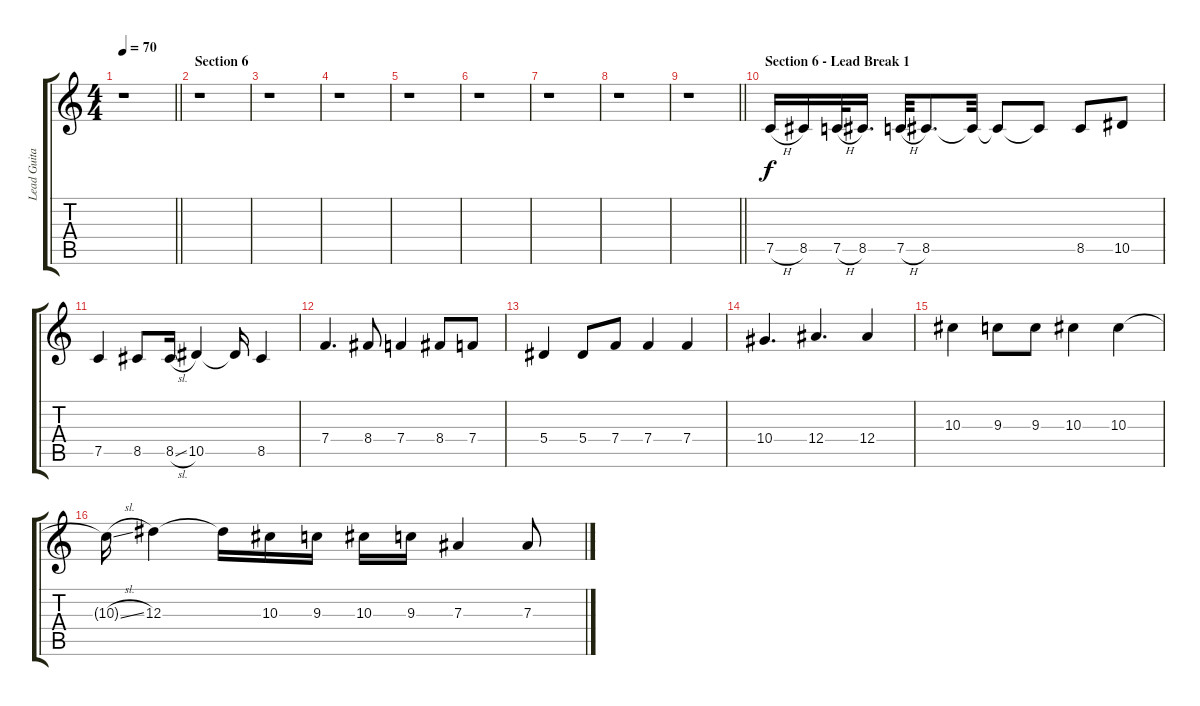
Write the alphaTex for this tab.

\track ("Lead Guitar (Distortion)" "Lead Guita") {instrument overdrivenguitar}
\staff {score tabs}
\tuning (C4 G3 Eb3 Bb2 F2 C2) {hide}
\ts (4 4)
\tempo 70
\clef g2
\barLineRight lightlight
\ks c
r.1{dy f} |
\section ("" "Section 6")
r.1 |
r.1 |
r.1 |
r.1 |
r.1 |
r.1 |
r.1 |
\barLineRight lightlight
r.1 |
\section ("" "Section 6 - Lead Break 1")
7.5{h}.16{volume 16} 8.5.16 7.5{h}.32 8.5.16{d} 7.5{h}.32 8.5.8{d} 8.5{t}.32 8.5{t}.8 8.5{t}.8 8.5.8 10.5.8 |
7.5.4 8.5.8 8.5{sl}.16 10.5.4 10.5{t}.16 8.5.4 |
7.4.4{d} 8.4.8 7.4.4 8.4.8 7.4.8 |
5.4.4 5.4.8 7.4.8 7.4.4 7.4.4 |
10.4.4{d} 12.4.4{d} 12.4.4 |
10.3.4 9.3.8 9.3.8 10.3.4 10.3.4 |
10.3{sl t}.16 12.3.4 12.3{t}.16 10.3.16 9.3.16 10.3.16 9.3.16 7.3.4 7.3.8
